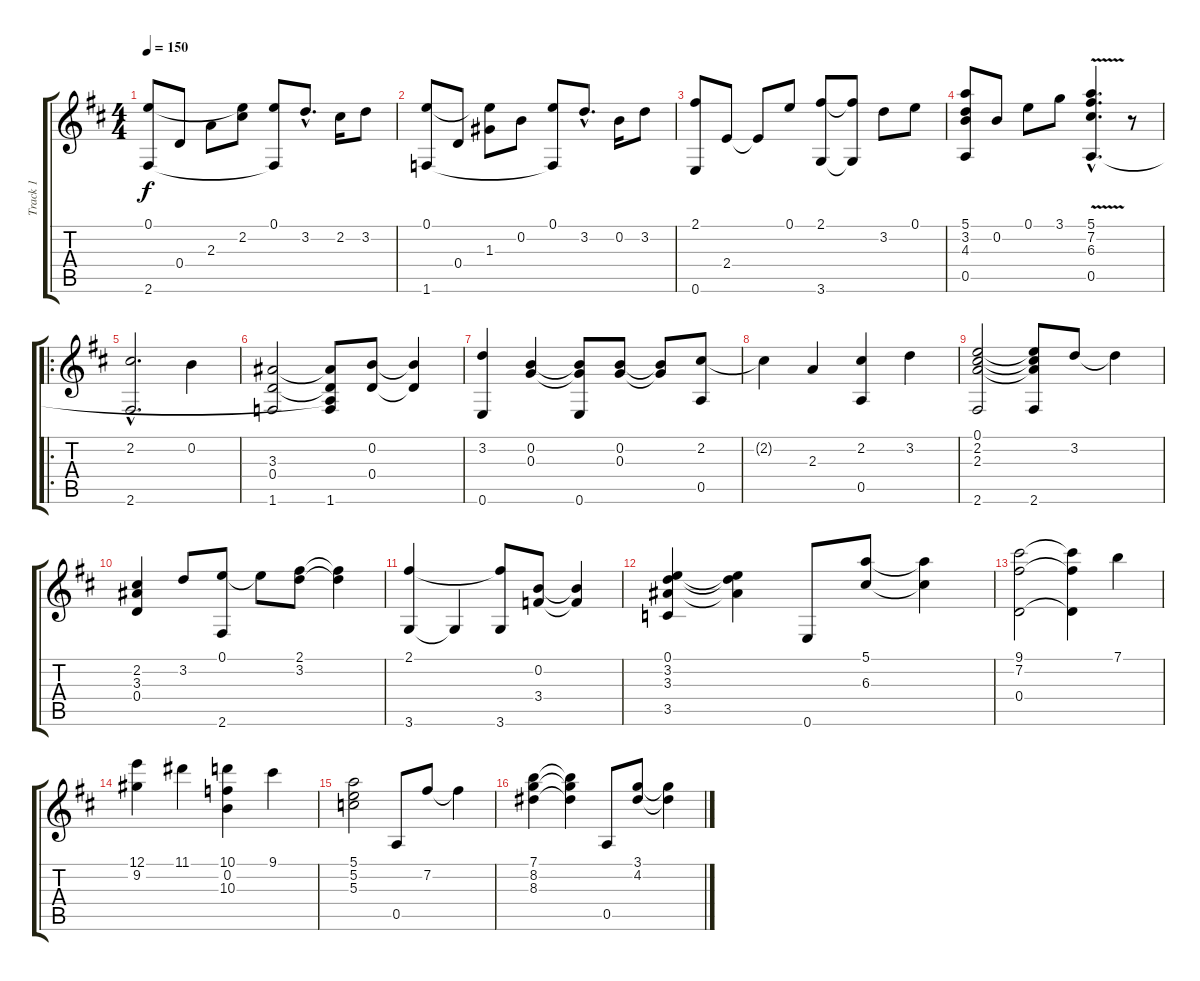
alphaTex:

\track ("Track 1" "Track 1") {instrument acousticguitarnylon}
\staff {score tabs}
\tuning (E4 B3 G3 D3 A2 E2) {hide}
\ts (4 4)
\tempo 150
\clef g2
\ks d
(0.1 2.6).8{dy f instrument acousticguitarnylon} 0.4.8{volume 10} 2.3.8 (0.1{t} 2.2).8 (0.1 2.6{t}).8{volume 10} 3.2{hac}.8{d volume 10} 2.2.16{volume 10} 3.2.8{volume 10} |
(0.1 1.6).8 0.4.8 (0.1{t} 1.3).8 0.2.8 (0.1 1.6{t}).8 3.2{hac}.8{d} 0.2.16 3.2.8 |
(2.1 0.6).8 2.4.8 2.4{t}.8 0.1.8 (2.1 3.6).8 (2.1{t} 3.6{t}).8 3.2.8 0.1.8 |
(5.1 3.2 4.3 0.5).8 0.2.8 0.1.8 3.1.8 (5.1{v hac} 7.2{hac} 6.3{hac} 0.5{hac}).4{d} r.8 |
\ro
(2.2{hac} 2.6{hac}).2{d volume 12} 0.2.4 |
(3.3 0.4 1.6).2 (3.3{t} 0.4{t} 0.5{t} 1.6).8 (0.2 0.4).8 (0.2{t} 0.4{t}).4 |
(3.2 0.6).4 (0.2 0.3).4 (0.2{t} 0.3{t} 0.6).8 (0.2 0.3).8 (0.2{t} 0.3{t}).8 (2.2 0.5).8 |
2.2{t}.4 2.3.4 (2.2 0.5).4 3.2.4 |
(0.1 2.2 2.3 2.6).2 (0.1{t} 2.2{t} 2.3{t} 2.6).8 3.2.8 3.2{t}.4 |
(2.2 3.3 0.4).4 3.2.8 (0.1 2.6).8 0.1{t}.8 (2.1 3.2).8 (2.1{t} 3.2{t}).4 |
(2.1 3.6).4 3.6{t}.4 (2.1{t} 3.6).8 (0.2 3.4).8 (0.2{t} 3.4{t}).4 |
(0.1 3.2 3.3 3.5).4 (0.1{t} 3.2{t} 3.3{t}).4 0.6.8 (5.1 6.3).8 (5.1{t} 6.3{t}).4 |
(9.1 7.2 0.4).2 (9.1{t} 7.2{t} 0.4{t}).4 7.1.4 |
(12.1 9.2).4 11.1.4{volume 11} (10.1 0.2 10.3).4 9.1.4 |
(5.1 5.2 5.3).2 0.5.8 7.2.8 7.2{t}.4 |
(7.1 8.2 8.3).4 (7.1{t} 8.2{t} 8.3{t}).4 0.5.8 (3.1 4.2).8 (3.1{t} 4.2{t}).4
